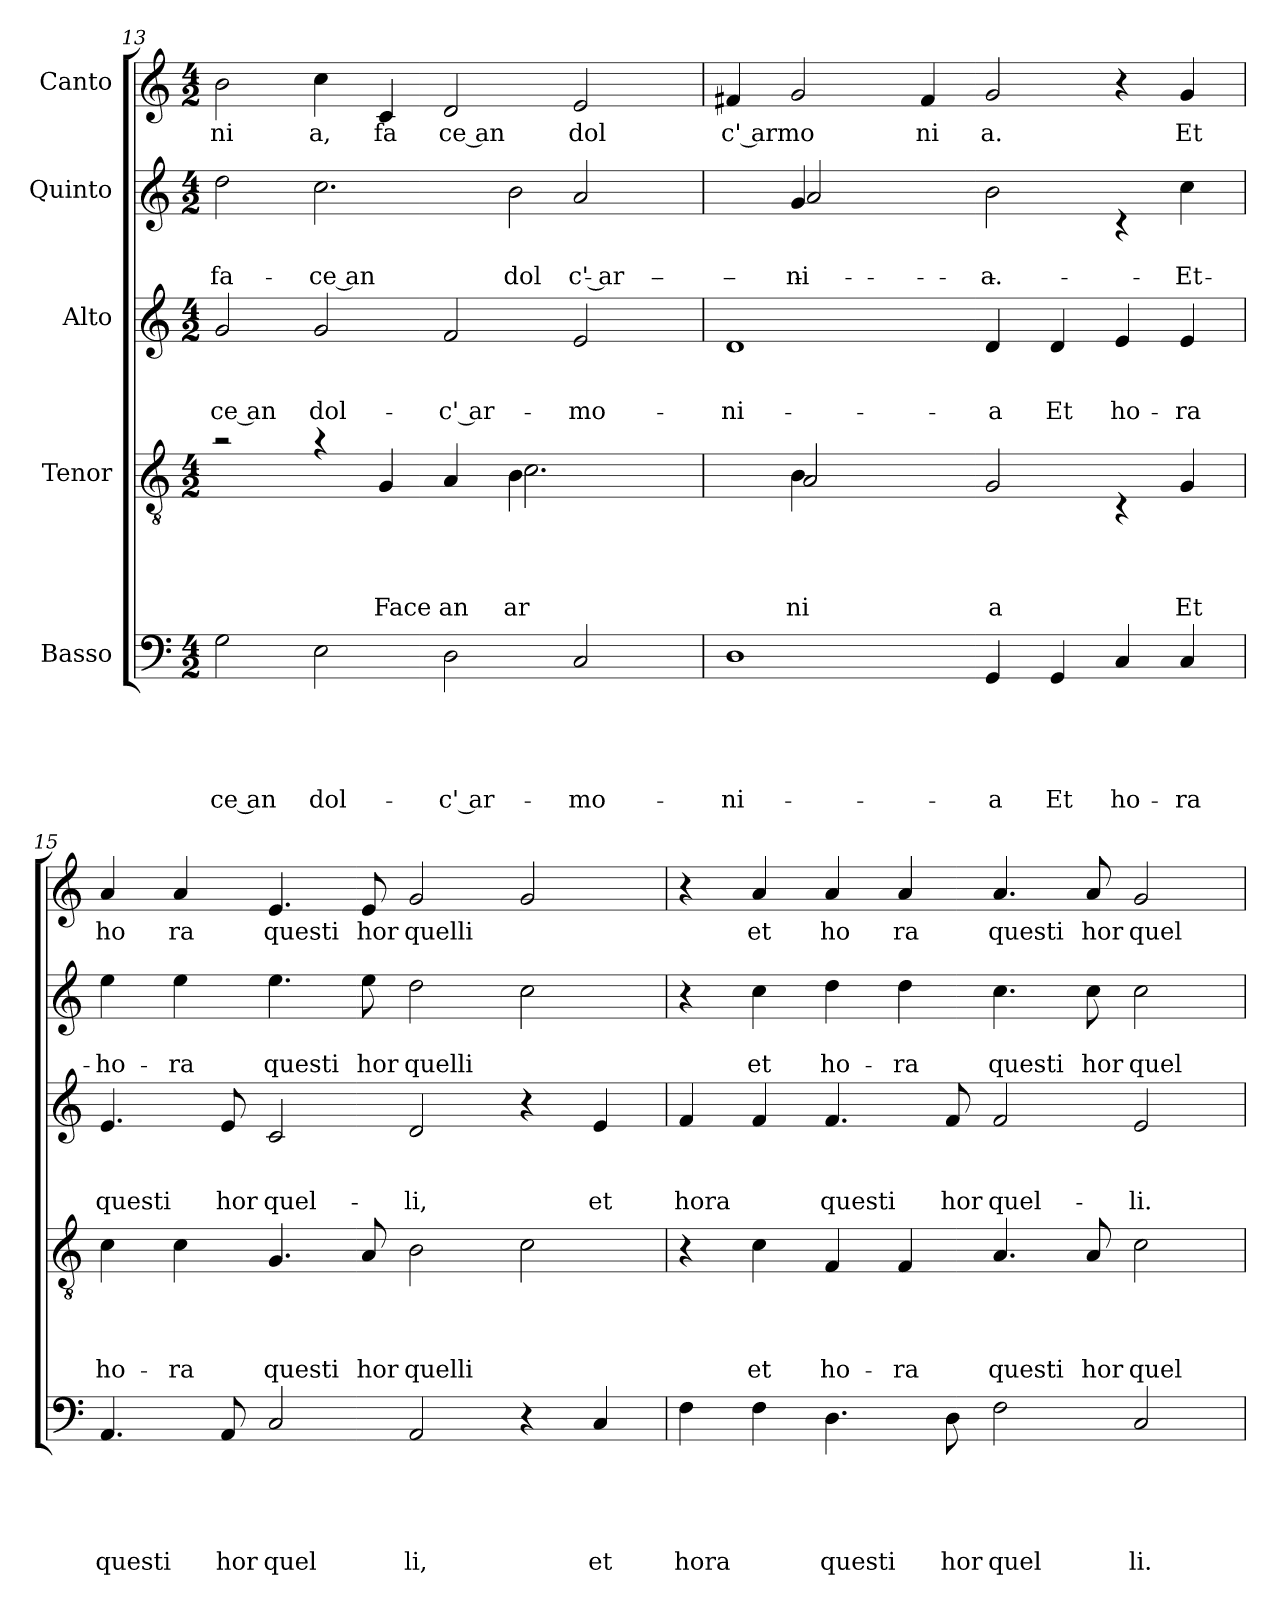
**kern	**text	**text	**text	**text	**text	**kern	**text	**text	**text	**text	**kern	**text	**text	**text	**kern	**text	**text	**kern	**text
*part5	*part5	*part5	*part5	*part5	*part5	*part4	*part4	*part4	*part4	*part4	*part3	*part3	*part3	*part3	*part2	*part2	*part2	*part1	*part1
*staff5	*staff5	*staff5	*staff5	*staff5	*staff5	*staff4	*staff4	*staff4	*staff4	*staff4	*staff3	*staff3	*staff3	*staff3	*staff2	*staff2	*staff2	*staff1	*staff1
*I"Basso	*	*	*	*	*	*I"Tenor	*	*	*	*	*I"Alto	*	*	*	*I"Quinto	*	*	*I"Canto	*
*clefF4	*	*	*	*	*	*clefGv2	*	*	*	*	*clefG2	*	*	*	*clefG2	*	*	*clefG2	*
*k[]	*	*	*	*	*	*k[]	*	*	*	*	*k[]	*	*	*	*k[]	*	*	*k[]	*
*C:	*	*	*	*	*	*C:	*	*	*	*	*C:	*	*	*	*C:	*	*	*C:	*
*M4/2	*	*	*	*	*	*M4/2	*	*	*	*	*M4/2	*	*	*	*M4/2	*	*	*M4/2	*
=13	=13	=13	=13	=13	=13	=13	=13	=13	=13	=13	=13	=13	=13	=13	=13	=13	=13	=13	=13
!	!	!	!	!	!LO:LY:b:rj	!	!	!	!	!	!	!	!	!LO:LY:b:rj	!	!	!LO:LY:b	!	!LO:LY:b
*	*	*	*	*	*	*^	*	*	*	*	*	*	*	*	*^	*	*	*	*
2G\	.	.	.	.	-ce an	2ra	1ryy	.	.	.	.	2g/	.	.	-ce an	2dd\	1.ryy	.	fa-	2b\	ni
!	!	!	!	!	!LO:LY:b	!	!	!	!	!	!	!	!	!	!LO:LY:b	!	!	!	!LO:LY:b:rj	!	!LO:LY:b
2E\	.	.	.	.	dol-	4ra	.	.	.	.	.	2g/	.	.	dol-	2.cc\	.	.	-ce an	4cc\	a,
!	!	!	!	!	!	!	!	!	!	!	!LO:LY:b	!	!	!	!	!	!	!	!	!	!LO:LY:b
.	.	.	.	.	.	4G/	.	.	.	.	Face	.	.	.	.	.	.	.	.	4c/	fa
!	!	!	!	!	!LO:LY:b:rj	!	!	!	!	!	!LO:LY:b	!	!	!	!LO:LY:b:rj	!	!	!	!	!	!LO:LY:b:rj
2D\	.	.	.	.	-c' ar-	4A/	4ryy	.	.	.	an	2f/	.	.	-c' ar-	.	.	.	.	2d/	ce an
!	!	!	!	!	!	!	!	!	!	!	!LO:LY:b	!	!	!	!	!	!	!	!	!	!
!	!	!	!	!	!	!	!	!	!	!	!LO:LY:b	!	!	!	!	!	!	!	!LO:LY:b	!	!
.	.	.	.	.	.	4B\	2.c\	.	.	.	ar	.	.	.	.	2b\	.	.	dol-	.	.
!	!	!	!	!	!LO:LY:b	!	!	!	!	!	!	!	!	!	!LO:LY:b	!	!	!	!LO:LY:b:rj	!	!LO:LY:b
2C/	.	.	.	.	-mo-	2ryy	.	.	.	.	.	2e/	.	.	-mo-	.	2a/	.	-c' ar-	2e/	dol
.	.	.	.	.	.	.	.	.	.	.	.	.	.	.	.	4ryy	.	.	.	.	.
=14	=14	=14	=14	=14	=14	=14	=14	=14	=14	=14	=14	=14	=14	=14	=14	=14	=14	=14	=14	=14	=14
!	!	!	!	!	!LO:LY:b	!	!	!	!	!	!	!	!	!	!LO:LY:b	!	!	!	!	!	!LO:LY:b:rj
1D	.	.	.	.	-ni-	4ryy	4ryy	.	.	.	.	1d	.	.	-ni-	4ryy	4ryy	.	.	4f#X/	c' armo
!	!	!	!	!	!	!	!	!	!	!	!LO:LY:b	!	!	!	!	!	!	!	!	!	!
!	!	!	!	!	!	!	!	!	!	!	!LO:LY:b	!	!	!	!	!	!	!	!LO:LY:b	!	!
!	!	!	!	!	!	!	!	!	!	!	!	!	!	!	!	!	!	!	!LO:LY:b	!	!
.	.	.	.	.	.	4B\	2A/	.	.	.	ni	.	.	.	.	4g/	2a/	.	-ni-	2g/	.
.	.	.	.	.	.	1.ryy	.	.	.	.	.	.	.	.	.	1.ryy	.	.	.	.	.
!	!	!	!	!	!	!	!	!	!	!	!	!	!	!	!	!	!	!	!	!	!LO:LY:b
.	.	.	.	.	.	.	4ryy	.	.	.	.	.	.	.	.	.	4ryy	.	.	4f#/	ni
!	!	!	!	!	!LO:LY:b	!	!	!	!	!	!LO:LY:b	!	!	!	!LO:LY:b	!	!	!	!LO:LY:b	!	!LO:LY:b
4GG/	.	.	.	.	-a	.	2G/	.	.	.	a	4d/	.	.	-a	.	2b\	.	-a.	2g/	a.
!	!	!	!	!	!LO:LY:b	!	!	!	!	!	!	!	!	!	!LO:LY:b	!	!	!	!	!	!
4GG/	.	.	.	.	Et	.	.	.	.	.	.	4d/	.	.	Et	.	.	.	.	.	.
!	!	!	!	!	!LO:LY:b	!	!	!	!	!	!	!	!	!	!LO:LY:b	!	!	!	!	!	!
4C/	.	.	.	.	ho-	.	4rC	.	.	.	.	4e/	.	.	ho-	.	4rc	.	.	4r	.
!	!	!	!	!	!LO:LY:b	!	!	!	!	!	!LO:LY:b	!	!	!	!LO:LY:b	!	!	!	!LO:LY:b	!	!LO:LY:b
4C/	.	.	.	.	-ra	.	4G/	.	.	.	Et	4e/	.	.	-ra	.	4cc\	.	Et	4g/	Et
!!LO:LB:g=z
=15	=15	=15	=15	=15	=15	=15	=15	=15	=15	=15	=15	=15	=15	=15	=15	=15	=15	=15	=15	=15	=15
!	!	!	!	!	!LO:LY:b	!	!	!	!	!	!LO:LY:b	!	!	!	!LO:LY:b	!	!	!	!LO:LY:b	!	!LO:LY:b
*	*	*	*	*	*	*v	*v	*	*	*	*	*	*	*	*	*v	*v	*	*	*	*
4.AA/	.	.	.	.	questi	4c\	.	.	.	ho-	4.e/	.	.	questi	4ee\	.	ho-	4a/	ho
!	!	!	!	!	!	!	!	!	!	!LO:LY:b	!	!	!	!	!	!	!LO:LY:b	!	!LO:LY:b
.	.	.	.	.	.	4c\	.	.	.	-ra	.	.	.	.	4ee\	.	-ra	4a/	ra
!	!	!	!	!	!LO:LY:b	!	!	!	!	!	!	!	!	!LO:LY:b	!	!	!	!	!
8AA/	.	.	.	.	hor	.	.	.	.	.	8e/	.	.	hor	.	.	.	.	.
!	!	!	!	!	!LO:LY:b	!	!	!	!	!LO:LY:b	!	!	!	!LO:LY:b	!	!	!LO:LY:b	!	!LO:LY:b
2C/	.	.	.	.	quel	4.G/	.	.	.	questi	2c/	.	.	quel-	4.ee\	.	questi	4.e/	questi
!	!	!	!	!	!	!	!	!	!	!LO:LY:b	!	!	!	!	!	!	!LO:LY:b	!	!LO:LY:b
.	.	.	.	.	.	8A/	.	.	.	hor	.	.	.	.	8ee\	.	hor	8e/	hor
!	!	!	!	!	!LO:LY:b	!	!	!	!	!LO:LY:b	!	!	!	!LO:LY:b	!	!	!LO:LY:b	!	!LO:LY:b
2AA/	.	.	.	.	li,	2B\	.	.	.	quelli	2d/	.	.	-li,	2dd\	.	quelli	2g/	quelli
4r	.	.	.	.	.	2c\	.	.	.	.	4r	.	.	.	2cc\	.	.	2g/	.
!	!	!	!	!	!LO:LY:b	!	!	!	!	!	!	!	!	!LO:LY:b	!	!	!	!	!
4C/	.	.	.	.	et	.	.	.	.	.	4e/	.	.	et	.	.	.	.	.
=16	=16	=16	=16	=16	=16	=16	=16	=16	=16	=16	=16	=16	=16	=16	=16	=16	=16	=16	=16
!	!	!	!	!	!LO:LY:b	!	!	!	!	!	!	!	!	!LO:LY:b	!	!	!	!	!
4F\	.	.	.	.	hora	4r	.	.	.	.	4f/	.	.	hora	4r	.	.	4r	.
!	!	!	!	!	!	!	!	!	!	!LO:LY:b	!	!	!	!	!	!	!LO:LY:b	!	!LO:LY:b
4F\	.	.	.	.	.	4c\	.	.	.	et	4f/	.	.	.	4cc\	.	et	4a/	et
!	!	!	!	!	!LO:LY:b	!	!	!	!	!LO:LY:b	!	!	!	!LO:LY:b	!	!	!LO:LY:b	!	!LO:LY:b
4.D\	.	.	.	.	questi	4F/	.	.	.	ho-	4.f/	.	.	questi	4dd\	.	ho-	4a/	ho
!	!	!	!	!	!	!	!	!	!	!LO:LY:b	!	!	!	!	!	!	!LO:LY:b	!	!LO:LY:b
.	.	.	.	.	.	4F/	.	.	.	-ra	.	.	.	.	4dd\	.	-ra	4a/	ra
!	!	!	!	!	!LO:LY:b	!	!	!	!	!	!	!	!	!LO:LY:b	!	!	!	!	!
8D\	.	.	.	.	hor	.	.	.	.	.	8f/	.	.	hor	.	.	.	.	.
!	!	!	!	!	!LO:LY:b	!	!	!	!	!LO:LY:b	!	!	!	!LO:LY:b	!	!	!LO:LY:b	!	!LO:LY:b
2F\	.	.	.	.	quel	4.A/	.	.	.	questi	2f/	.	.	quel-	4.cc\	.	questi	4.a/	questi
!	!	!	!	!	!	!	!	!	!	!LO:LY:b	!	!	!	!	!	!	!LO:LY:b	!	!LO:LY:b
.	.	.	.	.	.	8A/	.	.	.	hor	.	.	.	.	8cc\	.	hor	8a/	hor
!	!	!	!	!	!LO:LY:b	!	!	!	!	!LO:LY:b	!	!	!	!LO:LY:b	!	!	!LO:LY:b	!	!LO:LY:b
2C/	.	.	.	.	li.	2c\	.	.	.	quel-	2e/	.	.	-li.	2cc\	.	quel-	2g/	quel
=	=	=	=	=	=	=	=	=	=	=	=	=	=	=	=	=	=	=	=
*-	*-	*-	*-	*-	*-	*-	*-	*-	*-	*-	*-	*-	*-	*-	*-	*-	*-	*-	*-
